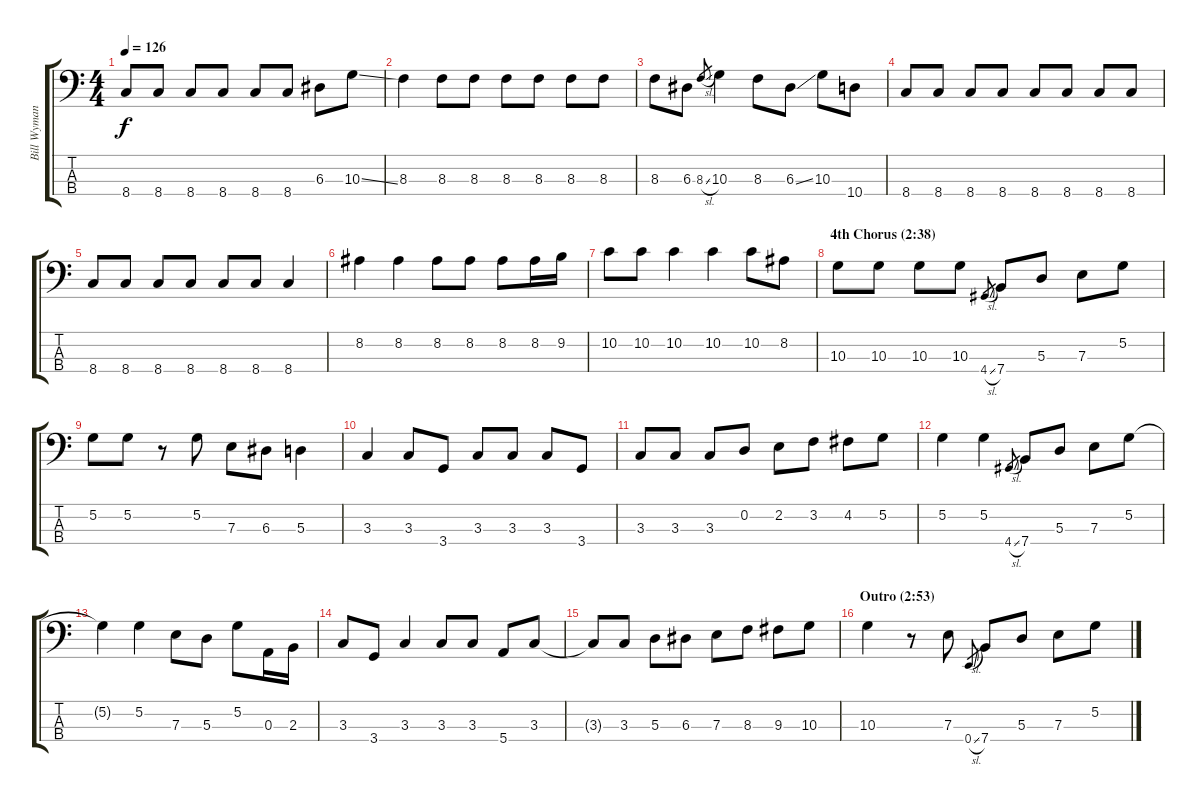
\track ("Bill Wyman" "Bill Wyman") {instrument electricbassfinger}
\staff {score tabs}
\tuning (G2 D2 A1 E1) {hide}
\ts (4 4)
\tempo 126
\clef f4
\ks c
8.4.8{dy f} 8.4.8 8.4.8 8.4.8 8.4.8 8.4.8 6.3.8 10.3{ss}.8 |
8.3.4 8.3.8 8.3.8 8.3.8 8.3.8 8.3.8 8.3.8 |
8.3.8 6.3.8 8.3{sl}.8{gr} 10.3.4 8.3.8 6.3{ss}.8 10.3.8 10.4.8 |
8.4.8 8.4.8 8.4.8 8.4.8 8.4.8 8.4.8 8.4.8 8.4.8 |
8.4.8 8.4.8 8.4.8 8.4.8 8.4.8 8.4.8 8.4.4 |
8.2.4 8.2.4 8.2.8 8.2.8 8.2.8 8.2.16 9.2.16 |
10.2.8 10.2.8 10.2.4 10.2.4 10.2.8 8.2.8 |
\section ("" "4th Chorus (2:38)")
10.3.8 10.3.8 10.3.8 10.3.8 4.4{sl}.8{gr} 7.4.8 5.3.8 7.3.8 5.2.8 |
5.2.8 5.2.8 r.8 5.2.8 7.3.8 6.3.8 5.3.4 |
3.3.4 3.3.8 3.4.8 3.3.8 3.3.8 3.3.8 3.4.8 |
3.3.8 3.3.8 3.3.8 0.2.8 2.2.8 3.2.8 4.2.8 5.2.8 |
5.2.4 5.2.4 4.4{sl}.8{gr} 7.4.8 5.3.8 7.3.8 5.2.8 |
5.2{t}.4 5.2.4 7.3.8 5.3.8 5.2.8 0.3.16 2.3.16 |
3.3.8 3.4.8 3.3.4 3.3.8 3.3.8 5.4.8 3.3.8 |
3.3{t}.8 3.3.8 5.3.8 6.3.8 7.3.8 8.3.8 9.3.8 10.3.8 |
\section ("" "Outro (2:53)")
10.3.4 r.8 7.3.8 0.4{sl}.8{gr} 7.4.8 5.3.8 7.3.8 5.2.8
